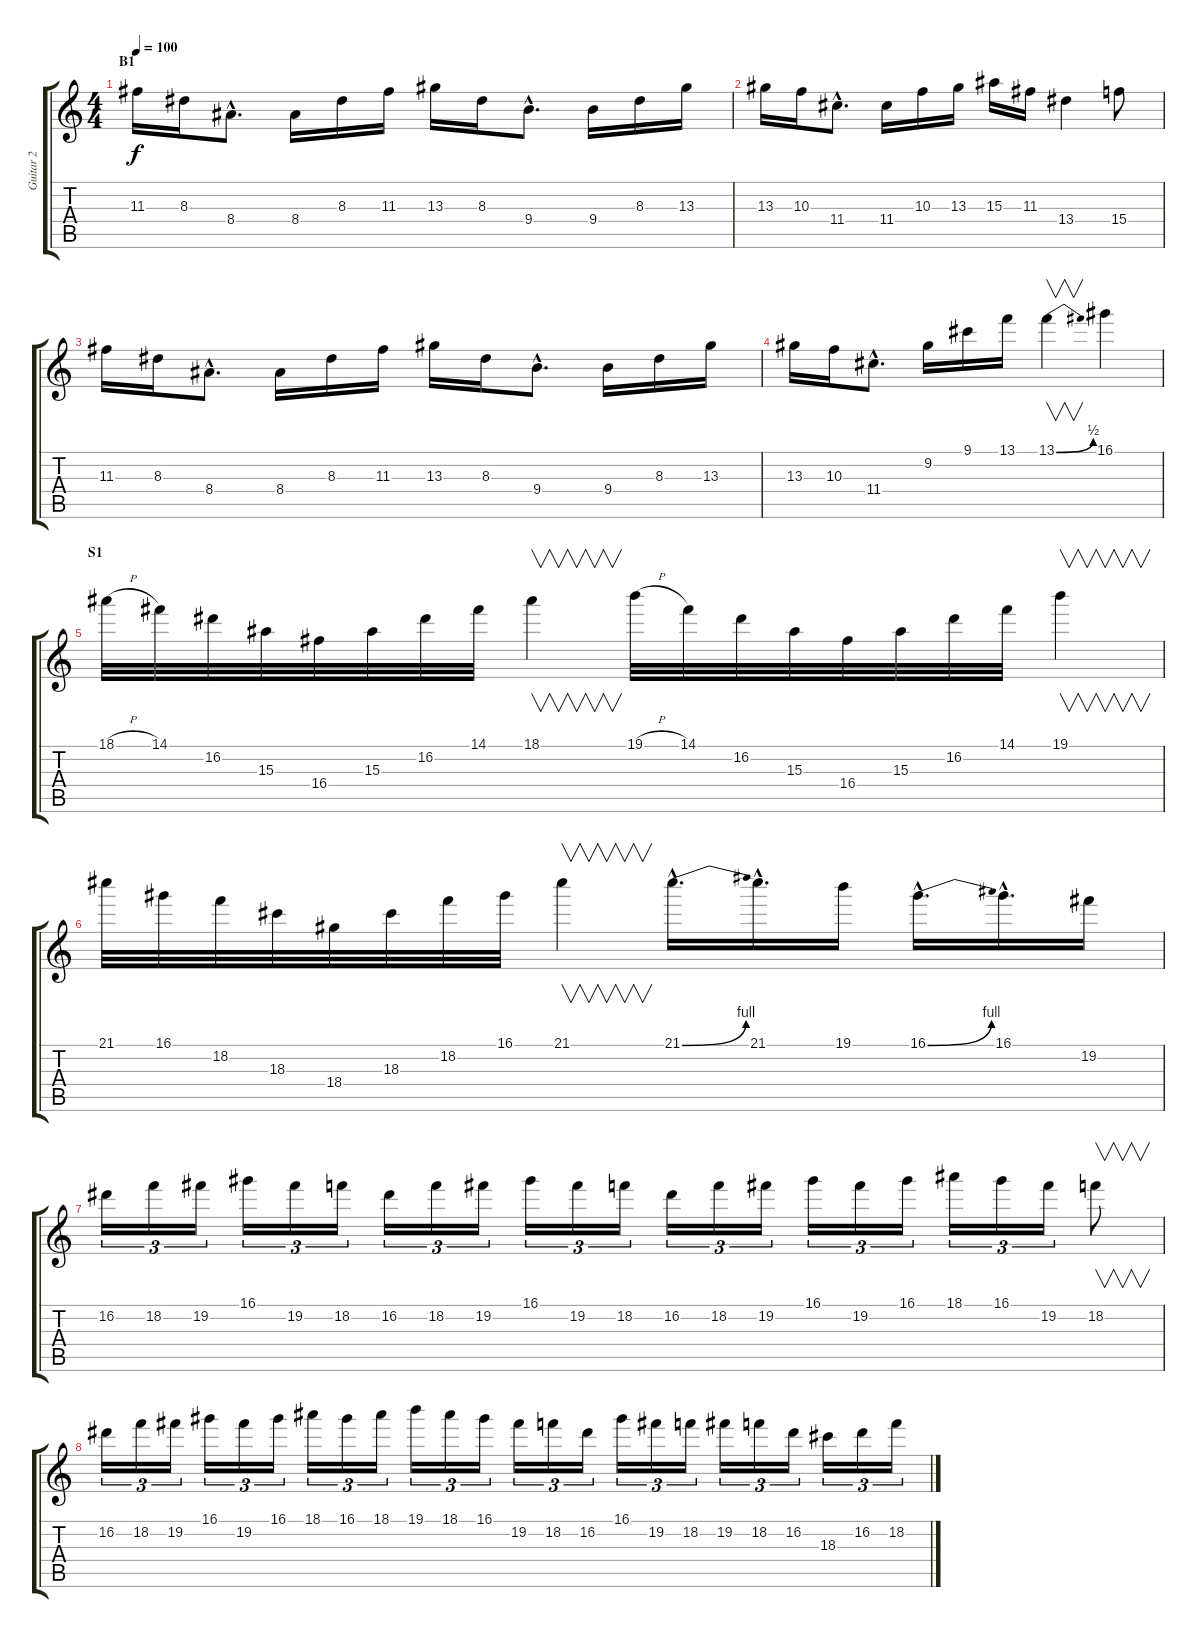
\track ("Guitar 2" "Guitar 2") {instrument overdrivenguitar}
\staff {score tabs}
\tuning (E4 B3 G3 D3 A2 E2) {hide}
\ts (4 4)
\section ("" "B1")
\tempo 100
\clef g2
\ks c
11.3.16{dy f} 8.3.16 8.4{hac}.8{d} 8.4.16 8.3.16 11.3.16 13.3.16 8.3.16 9.4{hac}.8{d} 9.4.16 8.3.16 13.3.16 |
13.3.16 10.3.16 11.4{hac}.8{d} 11.4.16 10.3.16 13.3.16 15.3.16 11.3.16 13.4.4 15.4.8 |
11.3.16 8.3.16 8.4{hac}.8{d} 8.4.16 8.3.16 11.3.16 13.3.16 8.3.16 9.4{hac}.8{d} 9.4.16 8.3.16 13.3.16 |
13.3.16 10.3.16 11.4{hac}.8{d} 9.2.16 9.1.16 13.1.16 13.1{be (bend 0 0 60 2)}.4{v} 16.1.4 |
\section ("" "S1")
18.1{h}.32 14.1.32 16.2.32 15.3.32 16.4.32 15.3.32 16.2.32 14.1.32 18.1.4{v} 19.1{h}.32 14.1.32 16.2.32 15.3.32 16.4.32 15.3.32 16.2.32 14.1.32 19.1.4{v} |
21.1.32 16.1.32 18.2.32 18.3.32 18.4.32 18.3.32 18.2.32 16.1.32 21.1.4{v} 21.1{be (bend 0 0 60 4) hac}.16{d} 21.1{hac}.16{d} 19.1.16 16.1{be (bend 0 0 60 4) hac}.16{d} 16.1{hac}.16{d} 19.2.16 |
16.2.16{tu (3 2)} 18.2.16{tu (3 2)} 19.2.16{tu (3 2)} 16.1.16{tu (3 2)} 19.2.16{tu (3 2)} 18.2.16{tu (3 2)} 16.2.16{tu (3 2)} 18.2.16{tu (3 2)} 19.2.16{tu (3 2)} 16.1.16{tu (3 2)} 19.2.16{tu (3 2)} 18.2.16{tu (3 2)} 16.2.16{tu (3 2)} 18.2.16{tu (3 2)} 19.2.16{tu (3 2)} 16.1.16{tu (3 2)} 19.2.16{tu (3 2)} 16.1.16{tu (3 2)} 18.1.16{tu (3 2)} 16.1.16{tu (3 2)} 19.2.16{tu (3 2)} 18.2.8{v} |
16.2.16{tu (3 2)} 18.2.16{tu (3 2)} 19.2.16{tu (3 2)} 16.1.16{tu (3 2)} 19.2.16{tu (3 2)} 16.1.16{tu (3 2)} 18.1.16{tu (3 2)} 16.1.16{tu (3 2)} 18.1.16{tu (3 2)} 19.1.16{tu (3 2)} 18.1.16{tu (3 2)} 16.1.16{tu (3 2)} 19.2.16{tu (3 2)} 18.2.16{tu (3 2)} 16.2.16{tu (3 2)} 16.1.16{tu (3 2)} 19.2.16{tu (3 2)} 18.2.16{tu (3 2)} 19.2.16{tu (3 2)} 18.2.16{tu (3 2)} 16.2.16{tu (3 2)} 18.3.16{tu (3 2)} 16.2.16{tu (3 2)} 18.2.16{tu (3 2)}
